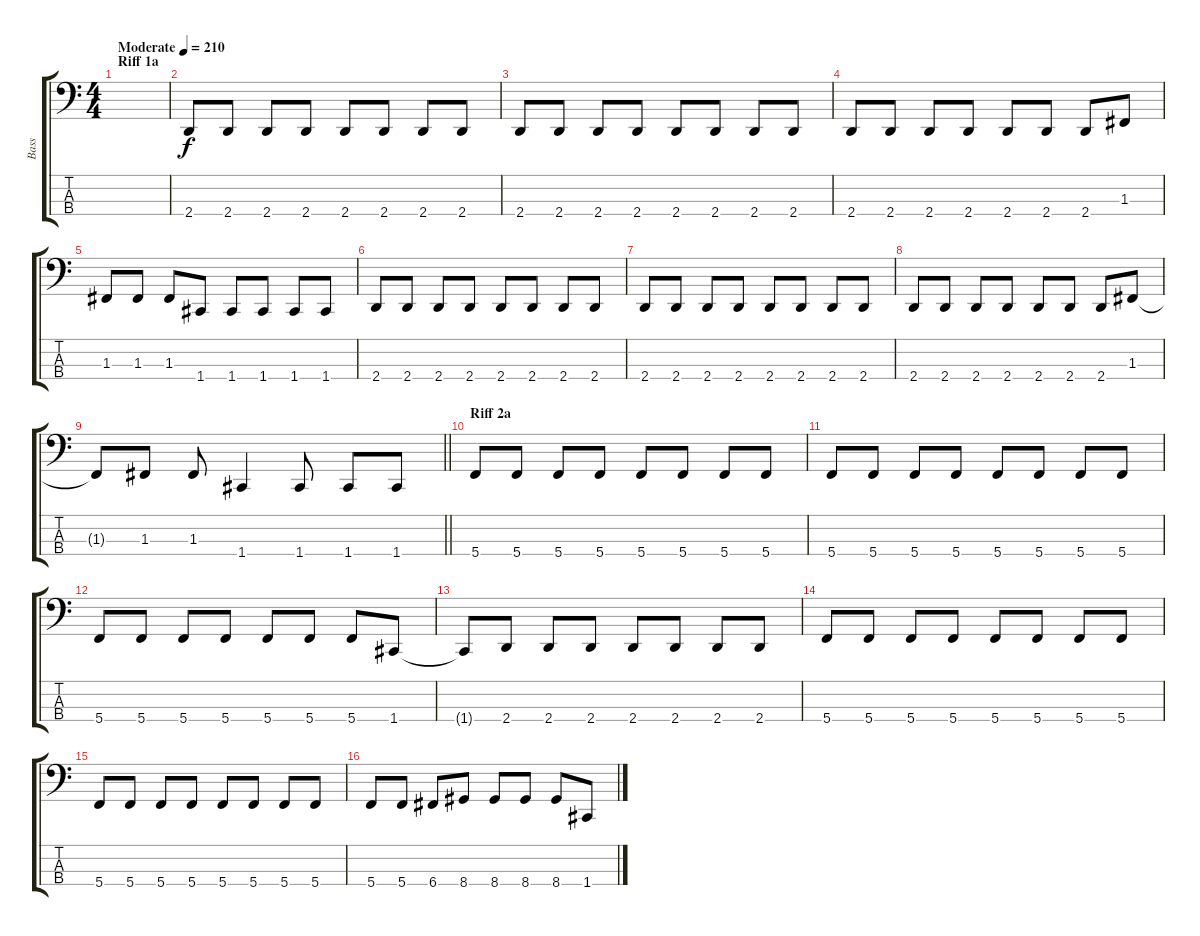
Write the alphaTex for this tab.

\track ("Bass" "Bass") {instrument electricbassfinger}
\staff {score tabs}
\tuning (Eb2 Bb1 F1 C1) {hide}
\ts (4 4)
\section ("" "Riff 1a")
\tempo (210 "Moderate")
\clef f4
\ks c
|
2.4.8 2.4.8 2.4.8 2.4.8 2.4.8 2.4.8 2.4.8 2.4.8 |
2.4.8 2.4.8 2.4.8 2.4.8 2.4.8 2.4.8 2.4.8 2.4.8 |
2.4.8 2.4.8 2.4.8 2.4.8 2.4.8 2.4.8 2.4.8 1.3.8 |
1.3.8 1.3.8 1.3.8 1.4.8 1.4.8 1.4.8 1.4.8 1.4.8 |
2.4.8 2.4.8 2.4.8 2.4.8 2.4.8 2.4.8 2.4.8 2.4.8 |
2.4.8 2.4.8 2.4.8 2.4.8 2.4.8 2.4.8 2.4.8 2.4.8 |
2.4.8 2.4.8 2.4.8 2.4.8 2.4.8 2.4.8 2.4.8 1.3.8 |
\barLineRight lightlight
1.3{t}.8 1.3.8 1.3.8 1.4.4 1.4.8 1.4.8 1.4.8 |
\section ("" "Riff 2a")
5.4.8 5.4.8 5.4.8 5.4.8 5.4.8 5.4.8 5.4.8 5.4.8 |
5.4.8 5.4.8 5.4.8 5.4.8 5.4.8 5.4.8 5.4.8 5.4.8 |
5.4.8 5.4.8 5.4.8 5.4.8 5.4.8 5.4.8 5.4.8 1.4.8 |
1.4{t}.8 2.4.8 2.4.8 2.4.8 2.4.8 2.4.8 2.4.8 2.4.8 |
5.4.8 5.4.8 5.4.8 5.4.8 5.4.8 5.4.8 5.4.8 5.4.8 |
5.4.8 5.4.8 5.4.8 5.4.8 5.4.8 5.4.8 5.4.8 5.4.8 |
5.4.8 5.4.8 6.4.8 8.4.8 8.4.8 8.4.8 8.4.8 1.4.8
